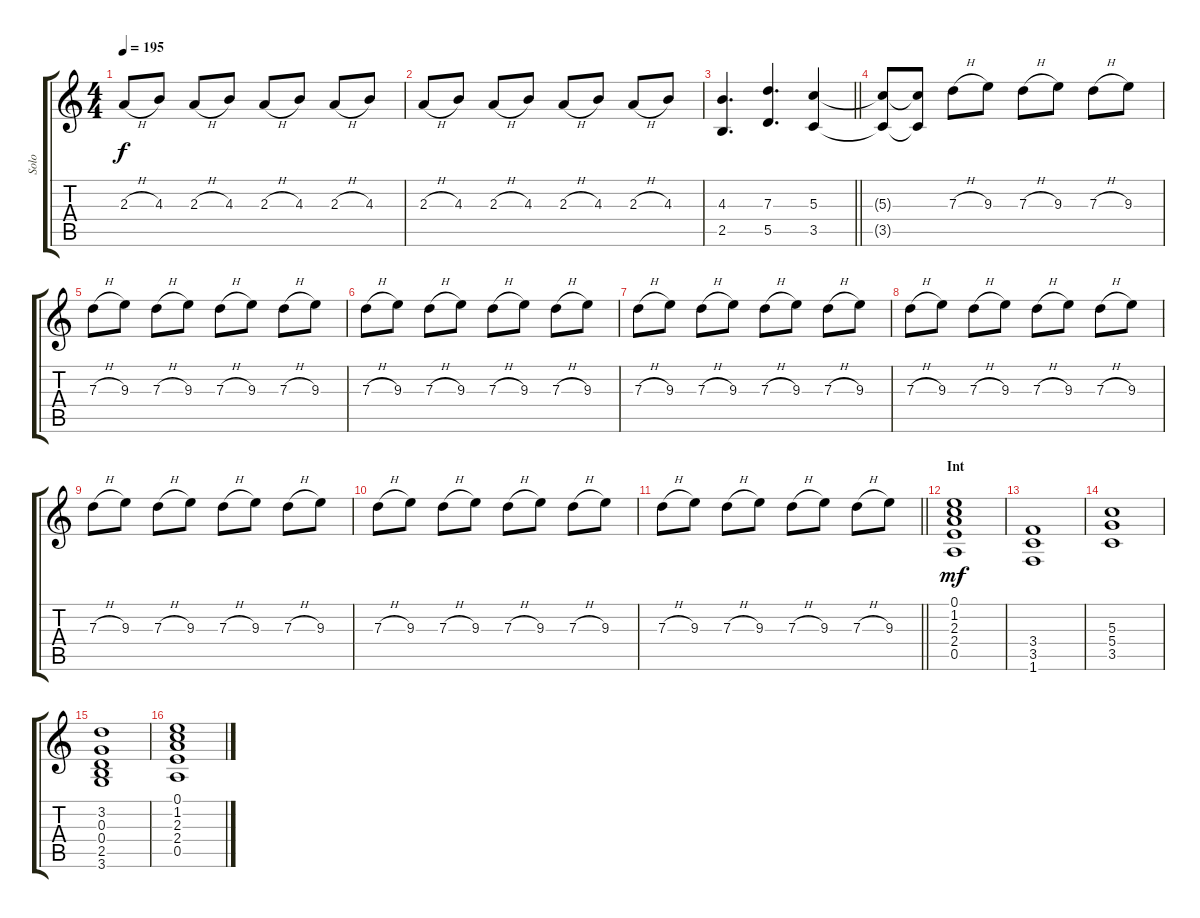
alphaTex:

\track ("Solo" "Solo") {instrument distortionguitar}
\staff {score tabs}
\tuning (E4 B3 G3 D3 A2 E2) {hide}
\ts (4 4)
\tempo 195
\clef g2
\ks c
2.3{h}.8{dy f} 4.3.8 2.3{h}.8 4.3.8 2.3{h}.8 4.3.8 2.3{h}.8 4.3.8 |
2.3{h}.8 4.3.8 2.3{h}.8 4.3.8 2.3{h}.8 4.3.8 2.3{h}.8 4.3.8 |
\barLineRight lightlight
(4.3 2.5).4{d} (7.3 5.5).4{d} (5.3 3.5).4 |
(5.3{t} 3.5{t}).8 (5.3{t} 3.5{t}).8 7.3{h}.8 9.3.8 7.3{h}.8 9.3.8 7.3{h}.8 9.3.8 |
7.3{h}.8 9.3.8 7.3{h}.8 9.3.8 7.3{h}.8 9.3.8 7.3{h}.8 9.3.8 |
7.3{h}.8 9.3.8 7.3{h}.8 9.3.8 7.3{h}.8 9.3.8 7.3{h}.8 9.3.8 |
7.3{h}.8 9.3.8 7.3{h}.8 9.3.8 7.3{h}.8 9.3.8 7.3{h}.8 9.3.8 |
7.3{h}.8 9.3.8 7.3{h}.8 9.3.8 7.3{h}.8 9.3.8 7.3{h}.8 9.3.8 |
7.3{h}.8 9.3.8 7.3{h}.8 9.3.8 7.3{h}.8 9.3.8 7.3{h}.8 9.3.8 |
7.3{h}.8 9.3.8 7.3{h}.8 9.3.8 7.3{h}.8 9.3.8 7.3{h}.8 9.3.8 |
\barLineRight lightlight
7.3{h}.8 9.3.8 7.3{h}.8 9.3.8 7.3{h}.8 9.3.8 7.3{h}.8 9.3.8 |
\section ("" "Int")
(0.1 1.2 2.3 2.4 0.5).1{dy mf balance 14} |
(3.4 3.5 1.6).1 |
(5.3 5.4 3.5).1 |
(3.2 0.3 0.4 2.5 3.6).1 |
(0.1 1.2 2.3 2.4 0.5).1
